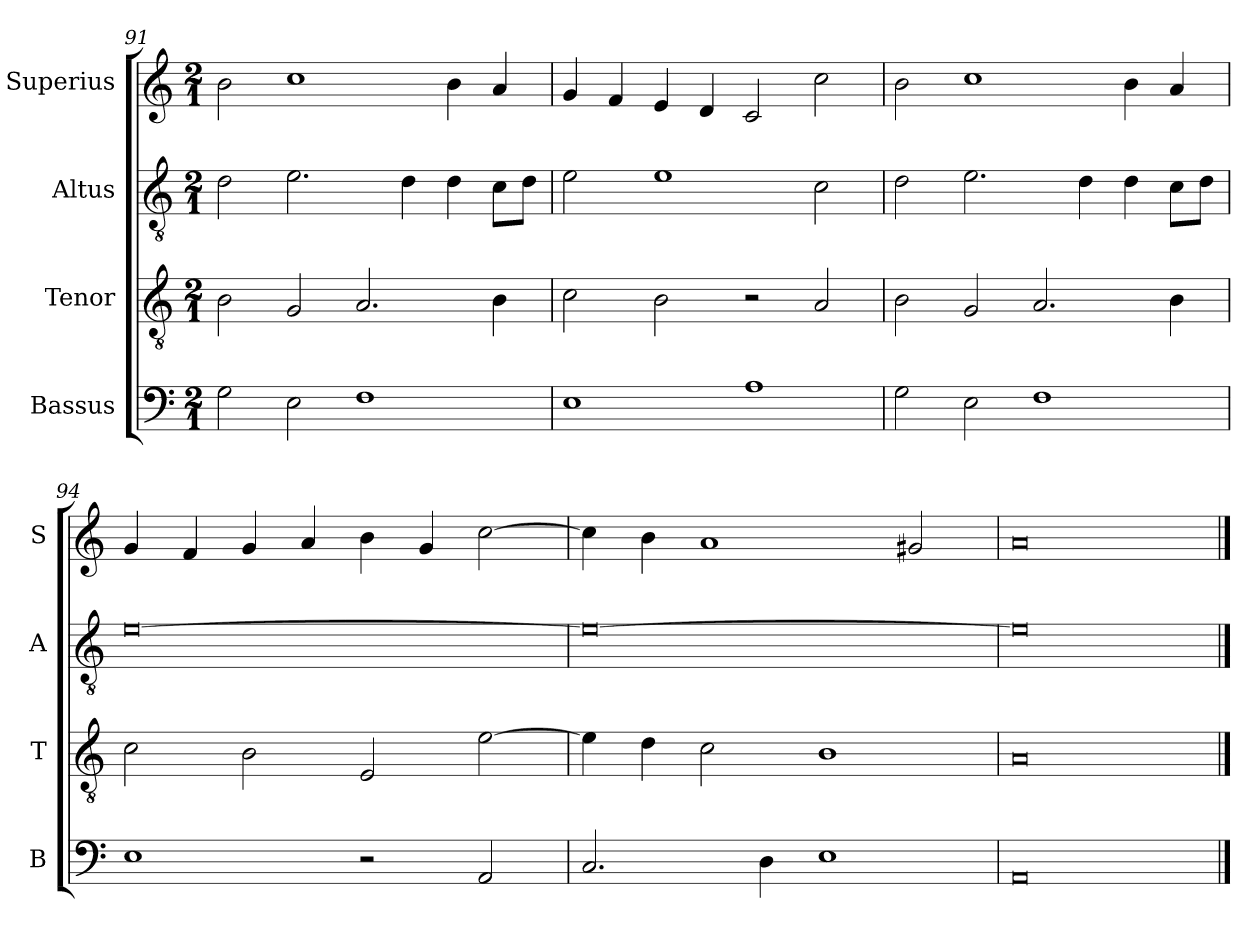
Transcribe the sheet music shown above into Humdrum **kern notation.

**kern	**kern	**kern	**kern
*part4	*part3	*part2	*part1
*staff4	*staff3	*staff2	*staff1
*I"Bassus	*I"Tenor	*I"Altus	*I"Superius
*I'B	*I'T	*I'A	*I'S
*clefF4	*clefGv2	*clefGv2	*clefG2
*k[]	*k[]	*k[]	*k[]
*M2/1	*M2/1	*M2/1	*M2/1
=91	=91	=91	=91
2G\	2B\	2d\	2b\
2E\	2G/	2.e\	1cc
1F	2.A/	.	.
.	.	4d\	.
.	.	4d\	4b\
.	4B\	8c\L	4a/
.	.	8d\J	.
=92	=92	=92	=92
1E	2c\	2e\	4g/
.	.	.	4f/
.	2B\	1e	4e/
.	.	.	4d/
1A	2r	.	2c/
.	2A/	2c\	2cc\
=93	=93	=93	=93
2G\	2B\	2d\	2b\
2E\	2G/	2.e\	1cc
1F	2.A/	.	.
.	.	4d\	.
.	.	4d\	4b\
.	4B\	8c\L	4a/
.	.	8d\J	.
=94	=94	=94	=94
1E	2c\	[0e	4g/
.	.	.	4f/
.	2B\	.	4g/
.	.	.	4a/
2r	2E/	.	4b\
.	.	.	4g/
2AA/	[2e\	.	[2cc\
=95	=95	=95	=95
2.C/	4e\]	0e_	4cc\]
.	4d\	.	4b\
.	2c\	.	1a
4D\	.	.	.
1E	1B	.	.
.	.	.	2g#X/
=96	=96	=96	=96
0AA	0A	0e]	0a
==	==	==	==
*-	*-	*-	*-
